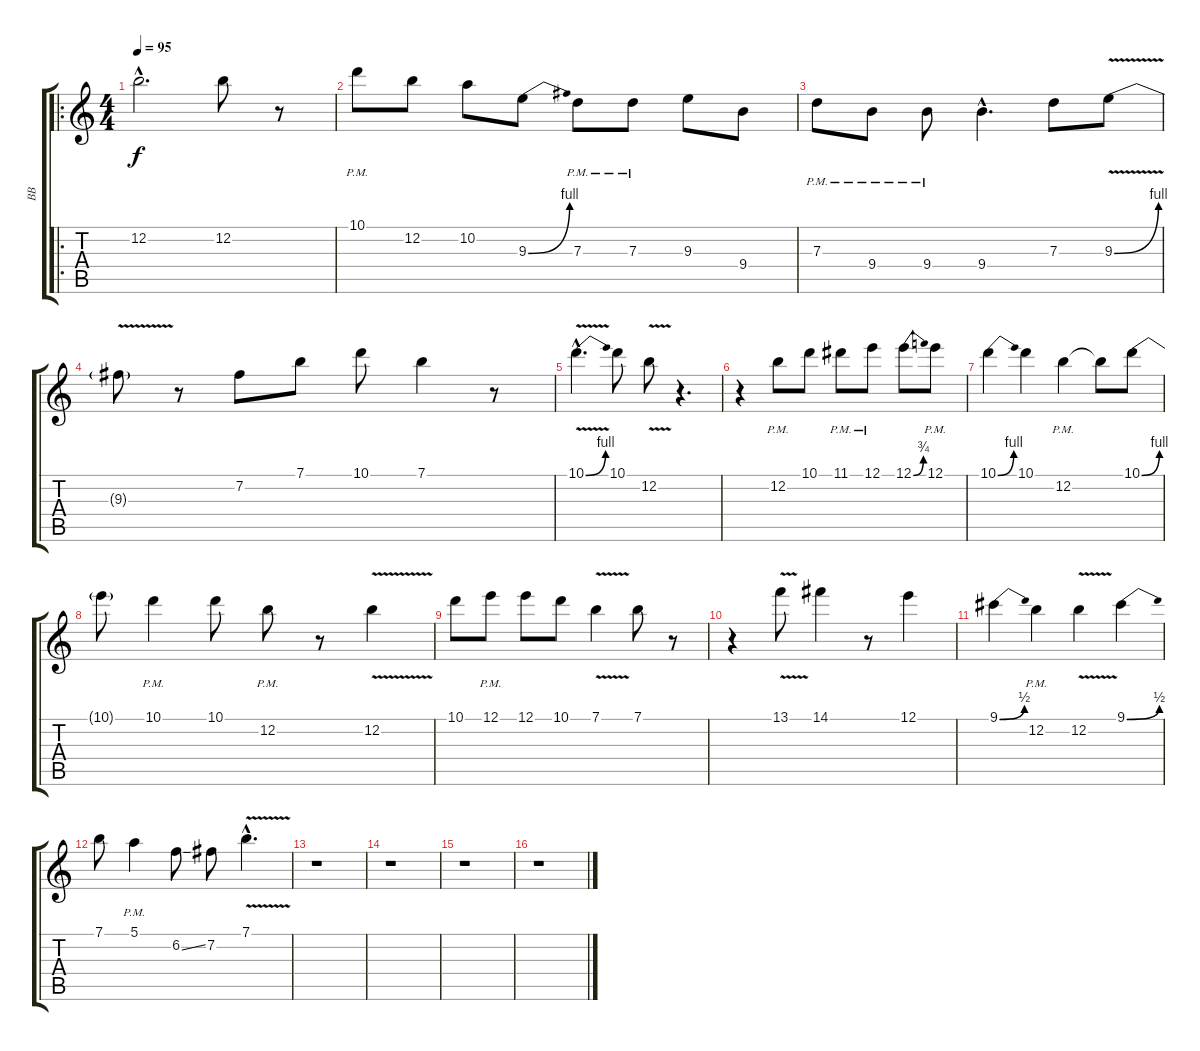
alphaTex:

\track ("BB" "BB") {instrument electricguitarjazz}
\staff {score tabs}
\tuning (E4 B3 G3 D3 A2 E2) {hide}
\ro
\ts (4 4)
\tempo 95
\clef g2
\ks c
12.2{hac}.2{d dy f instrument electricguitarjazz} 12.2.8 r.8 |
10.1{pm}.8 12.2.8 10.2.8 9.3{be (bend 0 0 60 4)}.8 7.3{pm}.8 7.3{pm}.8 9.3.8 9.4.8 |
7.3{pm}.8 9.4{pm}.8 9.4{pm}.8 9.4{hac}.4{d} 7.3.8 9.3{be (bend 0 0 60 4) v}.8 |
9.3{t}.8 r.8 7.2.8 7.1.8 10.1.8 7.1.4 r.8 |
10.1{be (bend 0 0 60 4) v hac}.4{d} 10.1.8 12.2{v}.8 r.4{d} |
r.4 12.2{pm}.8 10.1.8 11.1{pm}.8 12.1{pm}.8 12.1{be (bend 0 0 60 3)}.8 12.1{pm}.8 |
10.1{be (bend 0 0 60 4)}.4 10.1.4 12.2{pm}.4 12.2{t}.8 10.1{be (bend 0 0 60 4)}.8 |
10.1{t}.8 10.1{pm}.4 10.1.8 12.2{pm}.8 r.8 12.2{v}.4 |
10.1.8 12.1{pm}.8 12.1.8 10.1.8 7.1{v}.4 7.1.8 r.8 |
r.4 13.1{v}.8 14.1.4 r.8 12.1.4 |
9.1{be (bend 0 0 60 2)}.4 12.2{pm}.4 12.2{v}.4 9.1{be (bend 0 0 60 2)}.4 |
7.1.8 5.1{pm}.4 6.2{ss}.8 7.2.8 7.1{v hac}.4{d} |
r.1 |
r.1 |
r.1 |
r.1
